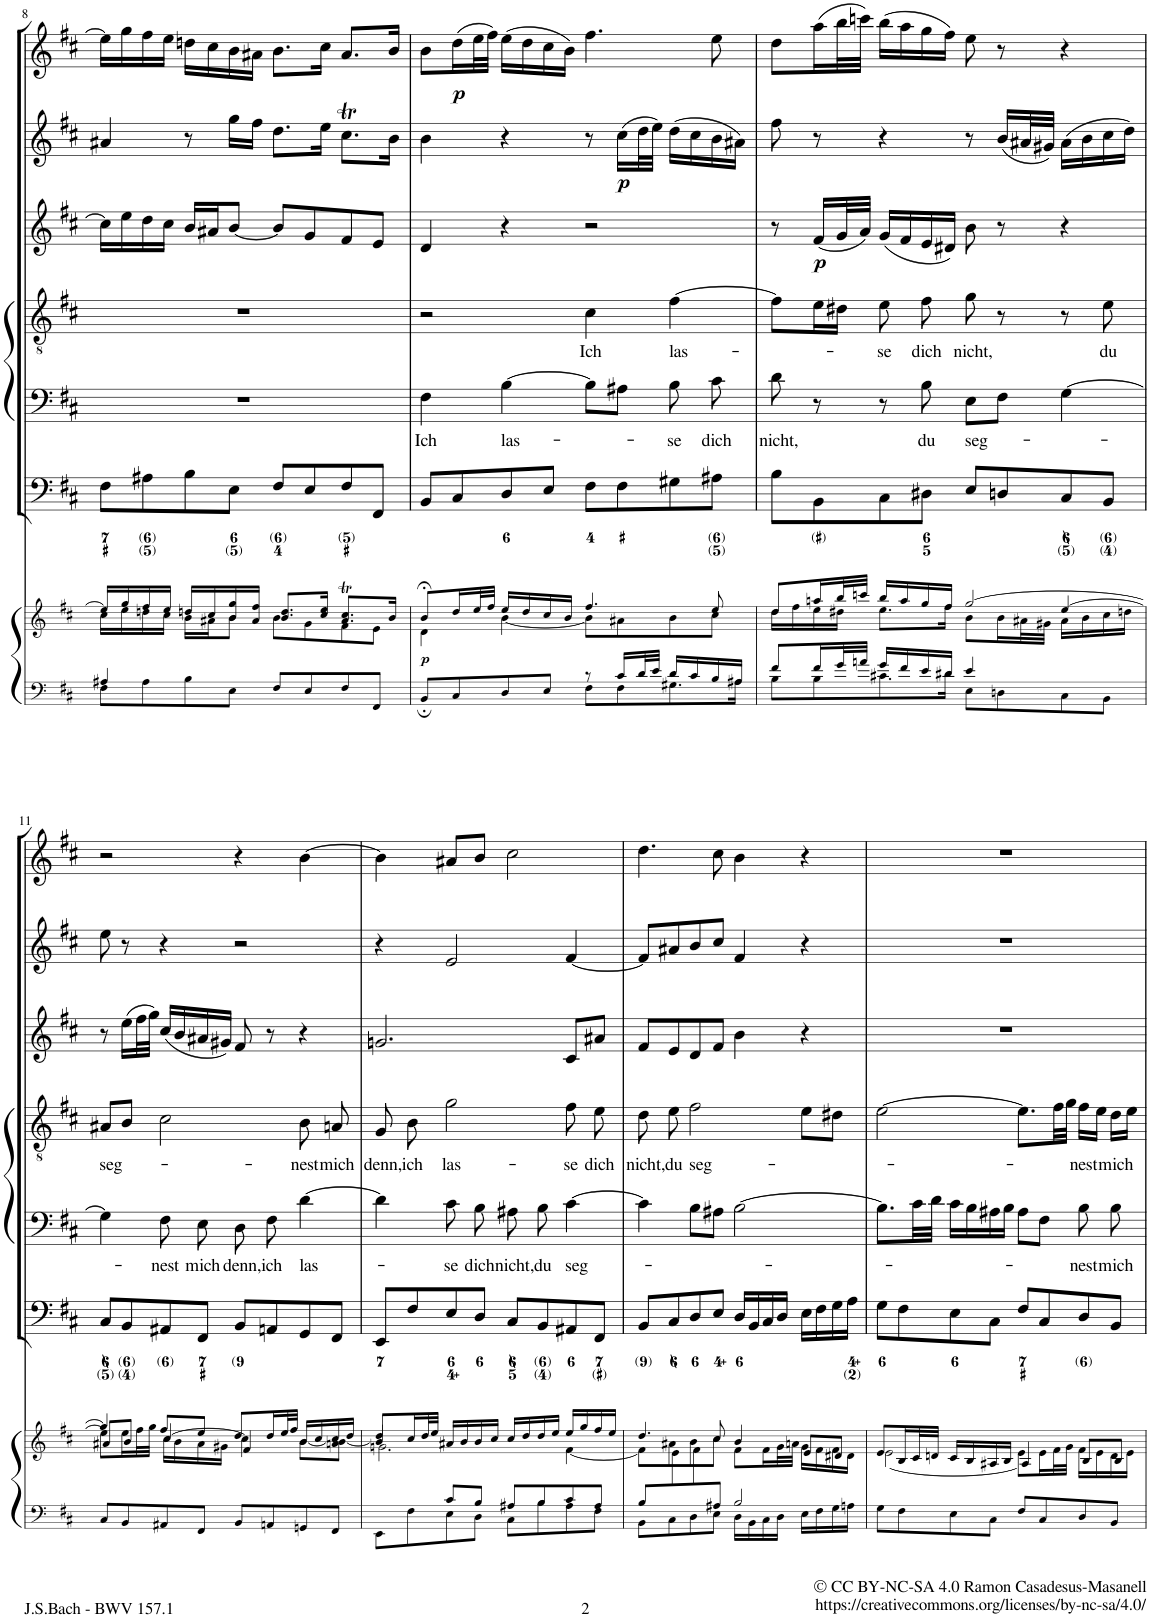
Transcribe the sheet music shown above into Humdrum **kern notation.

**kern	**kern	**dynam	**kern	**kern	**text	**kern	**text	**kern	**dynam	**kern	**dynam	**kern	**dynam
*part7	*part7	*part7	*part6	*part5	*part5	*part4	*part4	*part3	*part3	*part2	*part2	*part1	*part1
*staff8	*staff7	*staff7/8	*staff6	*staff5	*staff5	*staff4	*staff4	*staff3	*staff3	*staff2	*staff2	*staff1	*staff1
*I"Piano reduction	*	*	*I"Continuo	*I"Basso	*	*I"Tenore	*	*I"Violino (Solo)	*	*I"Oboe	*	*I"Flauto Traverso	*
*I'Pno	*	*	*	*	*	*	*	*I'Vln	*	*I'Ob	*	*I'Fl	*
!!LO:PB:g=z
*clefF4	*clefG2	*	*clefF4	*clefF4	*	*clefGv2	*	*clefG2	*	*clefG2	*	*clefG2	*
*k[f#c#]	*k[f#c#]	*	*k[f#c#]	*k[f#c#]	*	*k[f#c#]	*	*k[f#c#]	*	*k[f#c#]	*	*k[f#c#]	*
*M4/4	*M4/4	*	*M4/4	*M4/4	*	*M4/4	*	*M4/4	*	*M4/4	*	*M4/4	*
*met(c)	*met(c)	*	*met(c)	*met(c)	*	*met(c)	*	*met(c)	*	*met(c)	*	*met(c)	*
=8	=8	=8	=8	=8	=8	=8	=8	=8	=8	=8	=8	=8	=8
*^	*^	*	*	*	*	*	*	*	*	*	*	*	*
4A#X/	8F#\L	16ee/LL]	16cc#\LL	.	8F#\L	1r	.	1r	.	16cc#\LL]	.	4a#X/	.	16ee\LL]	.
.	.	16gg/	16ee\	.	.	.	.	.	.	16ee\	.	.	.	16gg\	.
.	8A#\	16ff#/	16ddn\	.	8A#X\	.	.	.	.	16dd\	.	.	.	16ff#\	.
.	.	16ee/JJ	16cc#\JJ	.	.	.	.	.	.	16cc#\JJ	.	.	.	16ee\JJ	.
4ryy	8B\	16ddn/LL	16b\LL	.	8B\	.	.	.	.	16b/LL	.	8r	.	16ddn\LL	.
.	.	16cc#/	16a#X\J	.	.	.	.	.	.	16a#X/J	.	.	.	16cc#\	.
.	8E\J	16b/ 16gg/	8b\J	.	8E\J	.	.	.	.	[8b/J	.	16gg\LL	.	16b\	.
.	.	16a#/ 16ff#/JJ	.	.	.	.	.	.	.	.	.	16ff#\JJ	.	16a#X\JJ	.
2ryy	8F#/L	8.b/ 8.dd/L	8b\L	.	8F#/L	.	.	.	.	8b/L]	.	8.dd\L	.	8.b\L	.
.	8E/	.	8g\	.	8E/	.	.	.	.	8g/	.	.	.	.	.
.	.	16cc#/ 16ee/Jk	.	.	.	.	.	.	.	.	.	16ee\Jk	.	16cc#\Jk	.
.	8F#/	8.a#/T 8.cc#/TL	8f#\	.	8F#/	.	.	.	.	8f#/	.	8.cc#t\L	.	8.a#/L	.
.	8FF#/J	.	8e\J	.	8FF#/J	.	.	.	.	8e/J	.	.	.	.	.
.	.	16b/Jk	.	.	.	.	.	.	.	.	.	16b\Jk	.	16b/Jk	.
=9	=9	=9	=9	=9	=9	=9	=9	=9	=9	=9	=9	=9	=9	=9	=9
!	!	!	!	!LO:DY:b	!	!	!LO:LY:b	!	!	!	!	!	!	!	!
8BB;/L	2ryy	8b;</L	4d\	p	8BB/L	4F#\	Ich	2r	.	4d/	.	4b\	.	8b\L	.
!	!	!	!	!	!	!	!	!	!	!	!	!	!	!	!LO:DY:b
8C#/	.	16dd/L	.	.	8C#/	.	.	.	.	.	.	.	.	(16dd\L	p
.	.	32ee/L	.	.	.	.	.	.	.	.	.	.	.	32ee\L	.
.	.	32ff#/JJJ	.	.	.	.	.	.	.	.	.	.	.	32ff#\JJJ)	.
!	!	!	!	!	!	!	!LO:LY:b	!	!	!	!	!	!	!	!
8D/	.	16ee/LL	[4b\	.	8D/	[4B\	las-	.	.	4r	.	4r	.	(16ee\LL	.
.	.	16dd/	.	.	.	.	.	.	.	.	.	.	.	16dd\	.
8E/J	.	16cc#/	.	.	8E/J	.	.	.	.	.	.	.	.	16cc#\	.
.	.	16b/JJ	.	.	.	.	.	.	.	.	.	.	.	16b\JJ)	.
!	!	!	!	!	!	!	!	!	!LO:LY:b	!	!	!	!	!	!
8r	8F#\L	4.ff#/	8b\L]	.	8F#\L	8B\L]	.	4c#\	Ich	2r	.	8r	.	4.ff#\	.
!	!	!	!	!	!	!	!	!	!	!	!	!	!LO:DY:b	!	!
16c#/LL	8F#\	.	8a#X\	.	8F#\	8A#X\J	.	.	.	.	.	(16cc#\LL	p	.	.
32d/L	.	.	.	.	.	.	.	.	.	.	.	32dd\L	.	.	.
32e/JJJ	.	.	.	.	.	.	.	.	.	.	.	32ee\JJJ)	.	.	.
!	!	!	!	!	!	!	!LO:LY:b	!	!LO:LY:b	!	!	!	!	!	!
16d/LL	8.G#X\	.	8b\	.	8G#X\	8B\	-se	[4f#\	las-	.	.	(16dd\LL	.	.	.
16c#/	.	.	.	.	.	.	.	.	.	.	.	16cc#\	.	.	.
!	!	!	!	!	!	!	!LO:LY:b	!	!	!	!	!	!	!	!
16B/	.	8ee/	8cc#\J	.	8A#X\J	8c#\	dich	.	.	.	.	16b\	.	8ee\	.
16A#X/JJ	16A#\Jk	.	.	.	.	.	.	.	.	.	.	16a#X\JJ)	.	.	.
=10	=10	=10	=10	=10	=10	=10	=10	=10	=10	=10	=10	=10	=10	=10	=10
*	*	*	*^	*	*	*	*	*	*	*	*	*	*	*	*
!	!	!	!	!	!	!	!	!LO:LY:b	!	!	!	!	!	!	!	!
8f#/L	8B\L	8dd/L	16dd\LL	2.ryy	.	8B\L	8d\	nicht,	8f#\L]	.	8r	.	8ff#\	.	8dd\L	.
.	.	.	16ff#\	.	.	.	.	.	.	.	.	.	.	.	.	.
!	!	!	!	!	!	!	!	!	!	!	!	!LO:DY:b	!	!	!	!
16f#/L	8B\	16aan/L	16ee\	.	.	8BB\	8r	.	16e\L	.	(16f#/LL	p	8r	.	(16aa\L	.
32g/L	.	32bb/L	16dd#X\JJ	.	.	.	.	.	16d#X\JJ	.	32g/L	.	.	.	32bb\L	.
32an/JJJ	.	32cccn/JJJ	.	.	.	.	.	.	.	.	32a/JJJ)	.	.	.	32cccn\JJJ)	.
!	!	!	!	!	!	!	!	!	!	!LO:LY:b	!	!	!	!	!	!
16g/LL	8.c#X\	16bb/LL	8.ee\L	.	.	8C#\	8r	.	8e\	-se	(16g/LL	.	4r	.	(16bb\LL	.
16f#/	.	16aa/	.	.	.	.	.	.	.	.	16f#/	.	.	.	16aa\	.
!	!	!	!	!	!	!	!	!LO:LY:b	!	!LO:LY:b	!	!	!	!	!	!
16e/	.	16gg/	.	.	.	8D#X\J	8B\	du	8f#\	dich	16e/	.	.	.	16gg\	.
16d#X/JJ	16d#\Jk	16ff#/JJ	16ff#\Jk	.	.	.	.	.	.	.	16d#X/JJ)	.	.	.	16ff#\JJ)	.
!	!	!	!	!	!	!	!	!LO:LY:b	!	!LO:LY:b	!	!	!	!	!	!
4e/	8E\L	[2gg/	8b\L	.	.	8E/L	8E\L	seg-	8g\	nicht,	8b\	.	8r	.	8ee\	.
.	8Dn\	.	16b\L	.	.	8Dn/	8F#\J	.	8r	.	8r	.	(16b/LL	.	8r	.
.	.	.	32a#X\L	.	.	.	.	.	.	.	.	.	32a#X/L	.	.	.
.	.	.	32g#X\JJJ	.	.	.	.	.	.	.	.	.	32g#X/JJJ)	.	.	.
4ryy	8C#\	.	16a#\LL	[4ee/	.	8C#/	[4G\	.	8r	.	4r	.	(16a#\LL	.	4r	.
.	.	.	16b\	.	.	.	.	.	.	.	.	.	16b\	.	.	.
!	!	!	!	!	!	!	!	!	!	!LO:LY:b	!	!	!	!	!	!
.	8BB\J	.	16cc#\	.	.	8BB/J	.	.	8e\	du	.	.	16cc#\	.	.	.
.	.	.	16ddn\JJ	.	.	.	.	.	.	.	.	.	16dd\JJ)	.	.	.
*v	*v	*	*	*	*	*	*	*	*	*	*	*	*	*	*	*
!!LO:LB:g=z
=11	=11	=11	=11	=11	=11	=11	=11	=11	=11	=11	=11	=11	=11	=11	=11
!	!	!	!	!	!	!	!	!	!LO:LY:b	!	!	!	!	!	!
8C#/L	4gg/]	8ee\L]	8a#X/L	.	8C#/L	4G\]	.	8A#X/L	seg-	8r	.	8ee\	.	2r	.
8BB/	.	16ee\L	8b/J	.	8BB/	.	.	8B/J	.	(16ee\LL	.	8r	.	.	.
.	.	32ff#\L	.	.	.	.	.	.	.	32ff#\L	.	.	.	.	.
.	.	32gg\JJJ	.	.	.	.	.	.	.	32gg\JJJ)	.	.	.	.	.
!	!	!	!	!	!	!	!LO:LY:b	!	!	!	!	!	!	!	!
8AA#X/	8ff#/L	16cc#\LL	[4cc#/	.	8AA#X/	8F#\	-nest	2c#\	.	(16cc#/LL	.	4r	.	.	.
.	.	16b\	.	.	.	.	.	.	.	16b/	.	.	.	.	.
!	!	!	!	!	!	!	!LO:LY:b	!	!	!	!	!	!	!	!
8FF#/J	8ee/J	16a#\	.	.	8FF#/J	8E\	mich	.	.	16a#X/	.	.	.	.	.
.	.	16g#X\JJ	.	.	.	.	.	.	.	16g#X/JJ)	.	.	.	.	.
!	!	!	!	!	!	!	!LO:LY:b	!	!	!	!	!	!	!	!
8BB/L	8dd/L	4cc#\]	4f#/	.	8BB/L	8D\	denn,	.	.	8f#/	.	2r	.	4r	.
!	!	!	!	!	!	!	!LO:LY:b	!	!	!	!	!	!	!	!
8AAn/	16dd/L	.	.	.	8AAn/	8F#\	ich	.	.	8r	.	.	.	.	.
.	32ee/L	.	.	.	.	.	.	.	.	.	.	.	.	.	.
.	32ff#/JJJ	.	.	.	.	.	.	.	.	.	.	.	.	.	.
!	!	!	!	!	!	!	!LO:LY:b	!	!LO:LY:b	!	!	!	!	!	!
8GGn/	16b/LL	[8b\L	4ryy	.	8GG/	[4d\	las-	8B\	-nest	4r	.	.	.	[4b\	.
.	16cc#/	.	.	.	.	.	.	.	.	.	.	.	.	.	.
!	!	!	!	!	!	!	!	!	!LO:LY:b	!	!	!	!	!	!
8FF#/J	16cc#/	8an\ 8b\_J	.	.	8FF#/J	.	.	8An/	mich	.	.	.	.	.	.
.	16dd/JJ	.	.	.	.	.	.	.	.	.	.	.	.	.	.
=12	=12	=12	=12	=12	=12	=12	=12	=12	=12	=12	=12	=12	=12	=12	=12
*^	*	*	*	*	*	*	*	*	*	*	*	*	*	*	*
!	!	!	!	!	!	!	!	!	!	!LO:LY:b	!	!	!	!	!	!
4ryy	8EE\L	8dd/L	2.gn\	4b/]	.	8EE/L	4d\]	.	8G/	denn,	2.gn/	.	4r	.	4b\]	.
!	!	!	!	!	!	!	!	!	!	!LO:LY:b	!	!	!	!	!	!
.	8F#\	16cc#/L	.	.	.	8F#/	.	.	8B\	ich	.	.	.	.	.	.
.	.	32dd/L	.	.	.	.	.	.	.	.	.	.	.	.	.	.
.	.	32ee/JJJ	.	.	.	.	.	.	.	.	.	.	.	.	.	.
!	!	!	!	!	!	!	!	!LO:LY:b	!	!LO:LY:b	!	!	!	!	!	!
8c#/L	8E\	16a#X/LL	.	2.ryy	.	8E/	8c#\	-se	2g\	las-	.	.	2e/	.	8a#X/L	.
.	.	16b/	.	.	.	.	.	.	.	.	.	.	.	.	.	.
!	!	!	!	!	!	!	!	!LO:LY:b	!	!	!	!	!	!	!	!
8B/J	8D\J	16b/	.	.	.	8D/J	8B\	dich	.	.	.	.	.	.	8b/J	.
.	.	16cc#/JJ	.	.	.	.	.	.	.	.	.	.	.	.	.	.
!	!	!	!	!	!	!	!	!LO:LY:b	!	!	!	!	!	!	!	!
8A#X/L	8C#\L	16cc#/LL	.	.	.	8C#/L	8A#X\	nicht,	.	.	.	.	.	.	2cc#\	.
.	.	16dd/	.	.	.	.	.	.	.	.	.	.	.	.	.	.
!	!	!	!	!	!	!	!	!LO:LY:b	!	!	!	!	!	!	!	!
8B/	8B\	16dd/	.	.	.	8BB/	8B\	du	.	.	.	.	.	.	.	.
.	.	16ee/JJ	.	.	.	.	.	.	.	.	.	.	.	.	.	.
!	!	!	!	!	!	!	!	!LO:LY:b	!	!LO:LY:b	!	!	!	!	!	!
8c#/	8A#\	16ee/LL	[4f#\	.	.	8AA#X/	[4c#\	seg-	8f#\	-se	8c#/L	.	[4f#/	.	.	.
.	.	16gg/	.	.	.	.	.	.	.	.	.	.	.	.	.	.
!	!	!	!	!	!	!	!	!	!	!LO:LY:b	!	!	!	!	!	!
8A#/J	8F#\J	16ff#/	.	.	.	8FF#/J	.	.	8e\	dich	8a#X/J	.	.	.	.	.
.	.	16ee/JJ	.	.	.	.	.	.	.	.	.	.	.	.	.	.
=13	=13	=13	=13	=13	=13	=13	=13	=13	=13	=13	=13	=13	=13	=13	=13	=13
!	!	!	!	!	!	!	!	!	!	!LO:LY:b	!	!	!	!	!	!
8B/L	8BB\L	4.dd/	8f#\L]	8ryy	.	8BB/L	4c#\]	.	8d\	nicht,	8f#/L	.	8f#/L]	.	4.dd\	.
!	!	!	!	!	!	!	!	!	!	!LO:LY:b	!	!	!	!	!	!
4ryy	8C#\	.	8a#X\	8e\	.	8C#/	.	.	8e\	du	8e/	.	8a#X/	.	.	.
!	!	!	!	!	!	!	!	!	!	!LO:LY:b	!	!	!	!	!	!
.	8D\	.	8b\	8f#\	.	8D/	8B\L	.	2f#\	seg-	8d/	.	8b/	.	.	.
8A#X/J	8E\J	8cc#/	8cc#\J	2ryy	.	8E/J	8A#X\J	.	.	.	8f#/J	.	8cc#/J	.	8cc#\	.
2B/	16D\LL	4b/	8f#\L	.	.	16D/LL	[2B\	.	.	.	4b\	.	4f#/	.	4b\	.
.	16BB\	.	.	.	.	16BB/	.	.	.	.	.	.	.	.	.	.
.	16C#\	.	16f#\L	.	.	16C#/	.	.	.	.	.	.	.	.	.	.
.	16D\JJ	.	32g\L	.	.	16D/JJ	.	.	.	.	.	.	.	.	.	.
.	.	.	32an\JJJ	.	.	.	.	.	.	.	.	.	.	.	.	.
.	16E\LL	8e/L	16g\LL	.	.	16E\LL	.	.	8e\L	.	4r	.	4r	.	4r	.
.	16F#\	.	16f#\	.	.	16F#\	.	.	.	.	.	.	.	.	.	.
.	16G\	8d#X/J	16f#\	8ryy	.	16G\	.	.	8d#X\J	.	.	.	.	.	.	.
.	16An\JJ	.	16d#\JJ	.	.	16A\JJ	.	.	.	.	.	.	.	.	.	.
*v	*v	*	*	*	*	*	*	*	*	*	*	*	*	*	*	*
*	*	*v	*v	*	*	*	*	*	*	*	*	*	*	*	*
=14	=14	=14	=14	=14	=14	=14	=14	=14	=14	=14	=14	=14	=14	=14
8G\L	8e/L	[2e\	.	8G\L	8.B\L]	.	[2e\	.	1r	.	1r	.	1r	.
8F#\	16B/L	.	.	8F#\	.	.	.	.	.	.	.	.	.	.
.	32c#/L	.	.	.	32c#\LL	.	.	.	.	.	.	.	.	.
.	32dn/JJJ	.	.	.	32d\JJJ	.	.	.	.	.	.	.	.	.
8E\	16c#/LL	.	.	8E\	16c#\LL	.	.	.	.	.	.	.	.	.
.	16B/	.	.	.	16B\	.	.	.	.	.	.	.	.	.
8C#\J	16A#X/	.	.	8C#\J	16A#X\	.	.	.	.	.	.	.	.	.
.	16B/JJ	.	.	.	16B\JJ	.	.	.	.	.	.	.	.	.
8F#/L	4A#/	8e\L]	.	8F#/L	8A#\L	.	8.e\L]	.	.	.	.	.	.	.
8C#/	.	16e\L	.	8C#/	8F#\J	.	.	.	.	.	.	.	.	.
.	.	32f#\L	.	.	.	.	32f#\LL	.	.	.	.	.	.	.
.	.	32g\JJJ	.	.	.	.	32g\JJJ	.	.	.	.	.	.	.
!	!	!	!	!	!	!LO:LY:b	!	!LO:LY:b	!	!	!	!	!	!
8D/	8B/L	16f#\LL	.	8D/	8B\	-nest	16f#\LL	-nest	.	.	.	.	.	.
.	.	16e\	.	.	.	.	16e\JJ	.	.	.	.	.	.	.
!	!	!	!	!	!	!LO:LY:b	!	!LO:LY:b	!	!	!	!	!	!
8BB/J	8B/J	16d\	.	8BB/J	8B\	mich	16d\LL	mich	.	.	.	.	.	.
.	.	16e\JJ	.	.	.	.	16e\JJ	.	.	.	.	.	.	.
*	*v	*v	*	*	*	*	*	*	*	*	*	*	*	*
=	=	=	=	=	=	=	=	=	=	=	=	=	=
*-	*-	*-	*-	*-	*-	*-	*-	*-	*-	*-	*-	*-	*-
